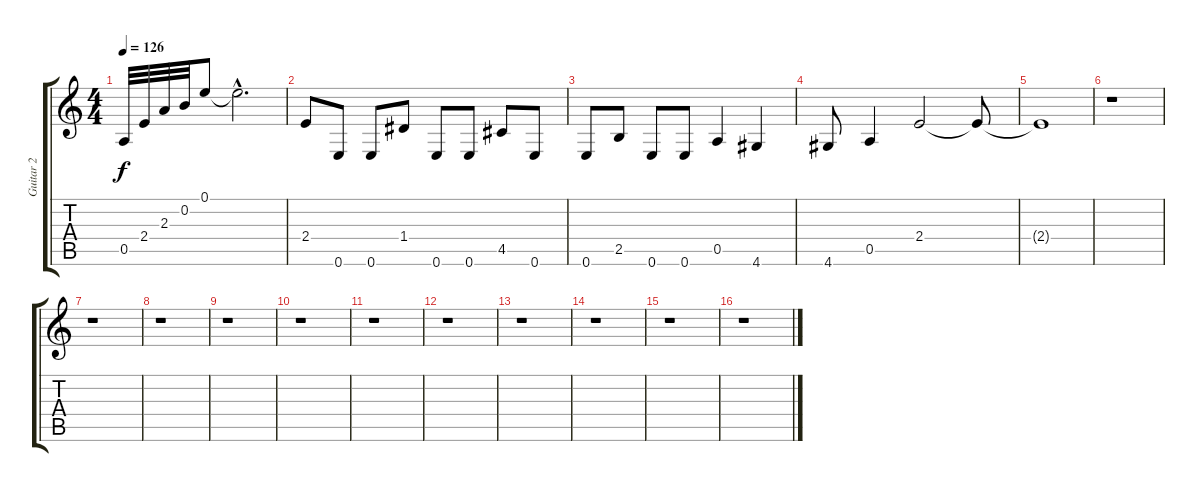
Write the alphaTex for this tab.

\track ("Guitar 2" "Guitar 2") {instrument electricguitarclean}
\staff {score tabs}
\tuning (E4 B3 G3 D3 A2 E2) {hide}
\ts (4 4)
\tempo 126
\clef g2
\ks c
0.5.32{dy f} 2.4.32 2.3.32 0.2.32 0.1.8 0.1{hac t}.2{d} |
2.4.8 0.6.8 0.6.8 1.4.8 0.6.8 0.6.8 4.5.8 0.6.8 |
0.6.8 2.5.8 0.6.8 0.6.8 0.5.4 4.6.4 |
4.6.8 0.5.4 2.4.2 2.4{t}.8 |
2.4{t}.1 |
r.1 |
r.1 |
r.1 |
r.1 |
r.1 |
r.1 |
r.1 |
r.1 |
r.1 |
r.1 |
r.1
